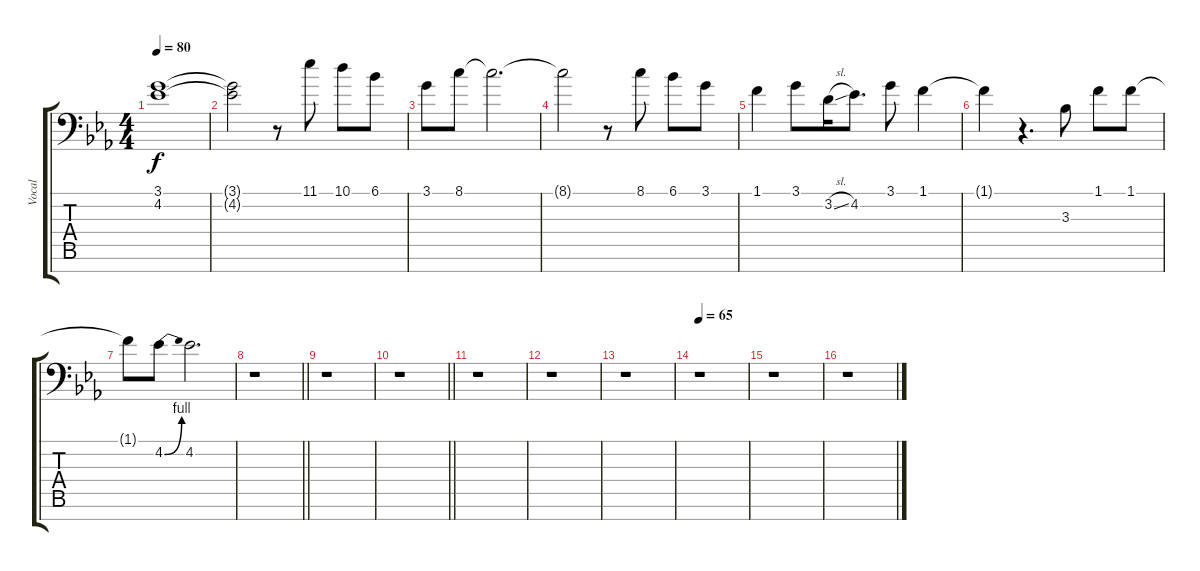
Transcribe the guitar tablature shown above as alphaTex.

\track ("Vocal" "Vocal") {instrument voiceoohs}
\staff {score tabs}
\tuning (E4 B3 G3 D3 A2 E2 C-1) {hide}
\ts (4 4)
\tempo 80
\clef f4
\ks eb
(3.1{t} 4.2{t}).1{dy f} |
(3.1{t} 4.2{t}).2 r.8 11.1.8 10.1.8 6.1.8 |
3.1.8 8.1.8 8.1{t}.2{d} |
8.1{t}.2 r.8 8.1.8 6.1.8 3.1.8 |
1.1.4 3.1.8 3.2{sl}.16 4.2.8{d} 3.1.8 1.1.4 |
1.1{t}.4 r.4{d} 3.3.8 1.1.8 1.1.8 |
1.1{t}.8 4.2{be (bend 0 0 60 4)}.8 4.2.2{d} |
\barLineRight lightlight
r.1 |
r.1 |
\barLineRight lightlight
r.1 |
r.1 |
r.1 |
r.1 |
\tempo 65
r.1 |
r.1 |
r.1
